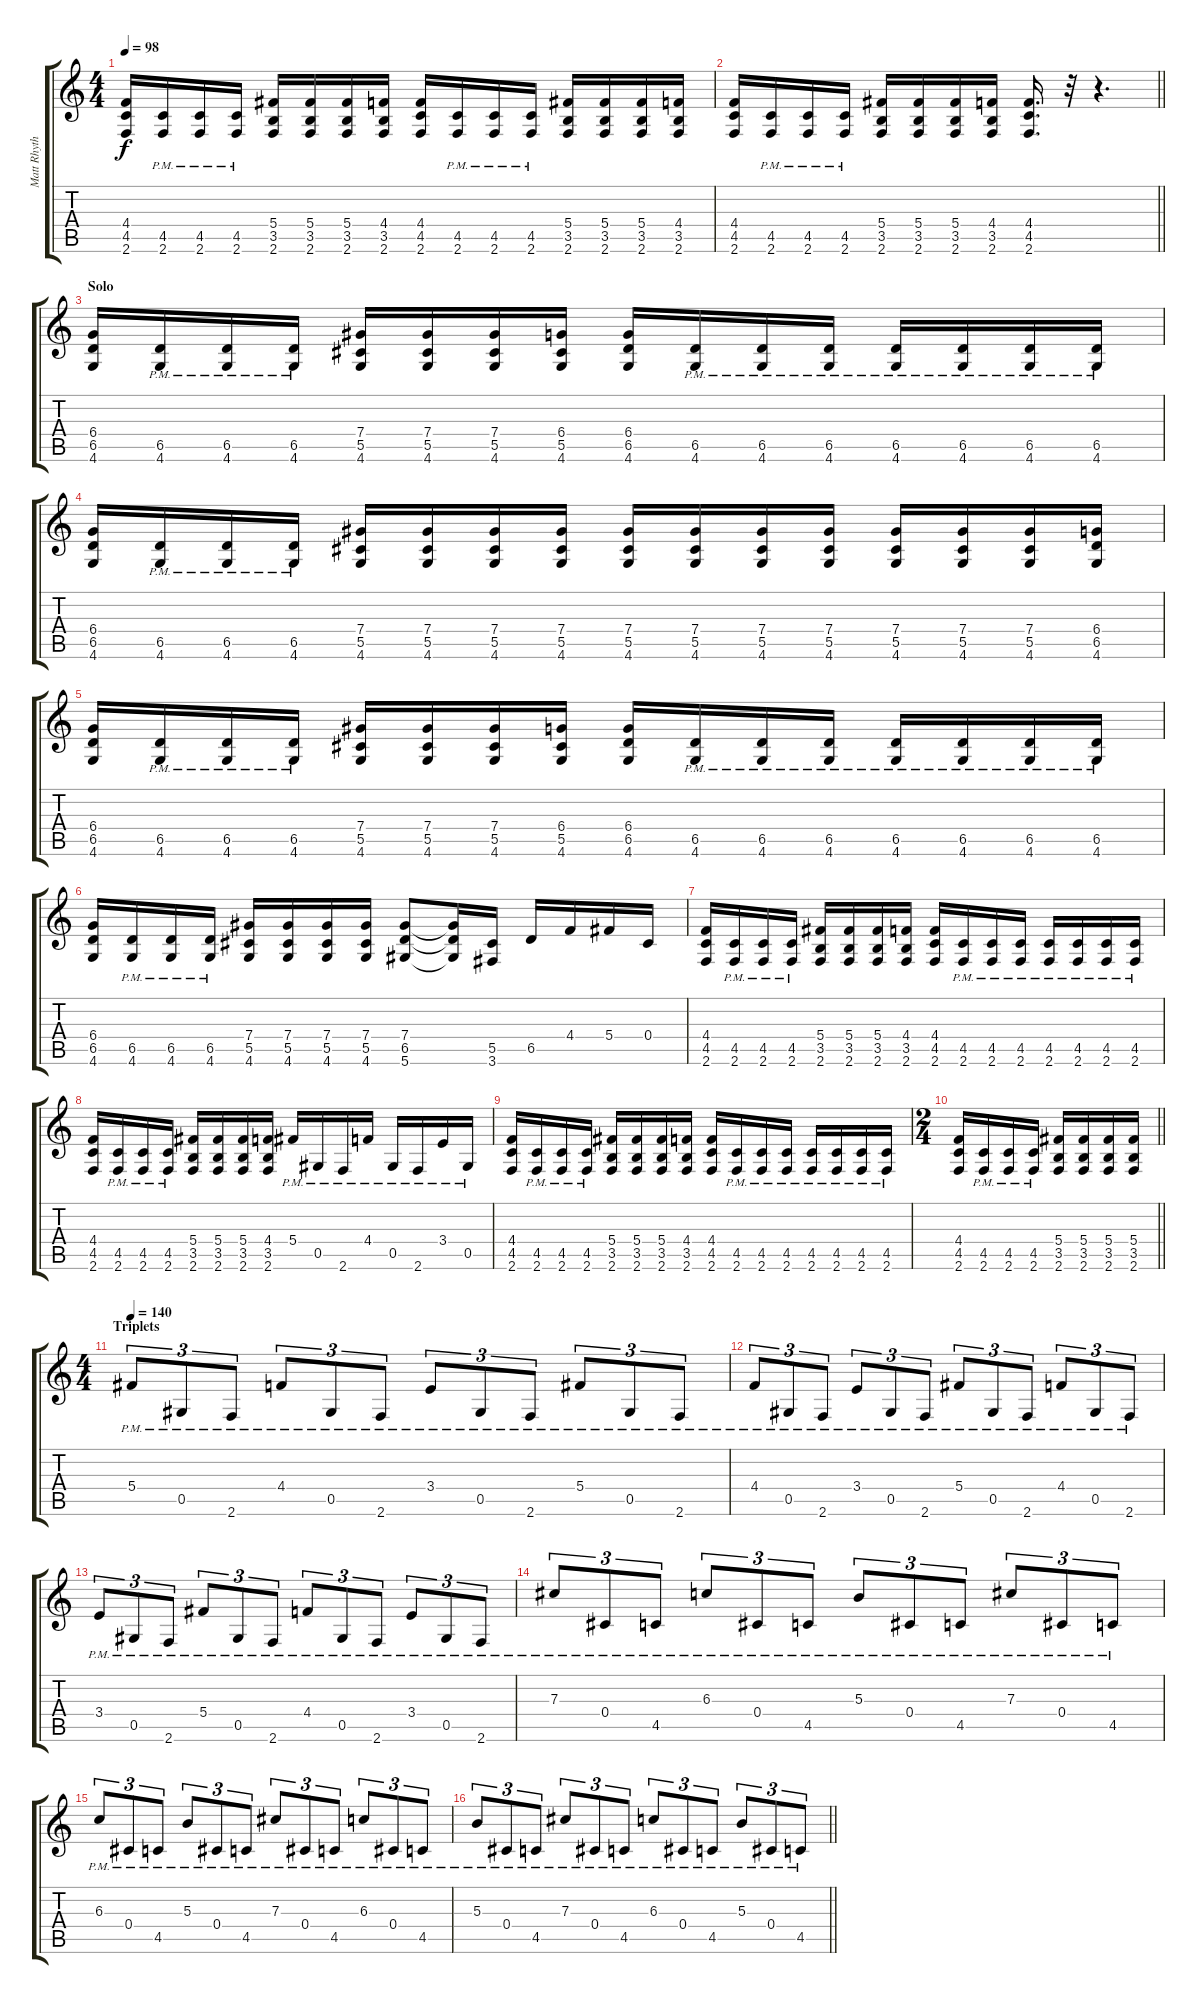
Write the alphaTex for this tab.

\track ("Matt Rhythm" "Matt Rhyth") {instrument distortionguitar}
\staff {score tabs}
\tuning (Eb4 Bb3 Gb3 Db3 Ab2 Eb2) {hide}
\ts (4 4)
\tempo 98
\clef g2
\ks c
(4.4 4.5 2.6).16{dy f} (4.5{pm} 2.6{pm}).16 (4.5{pm} 2.6{pm}).16 (4.5{pm} 2.6{pm}).16 (5.4 3.5 2.6).16 (5.4 3.5 2.6).16 (5.4 3.5 2.6).16 (4.4 3.5 2.6).16 (4.4 4.5 2.6).16 (4.5{pm} 2.6{pm}).16 (4.5{pm} 2.6{pm}).16 (4.5{pm} 2.6{pm}).16 (5.4 3.5 2.6).16 (5.4 3.5 2.6).16 (5.4 3.5 2.6).16 (4.4 3.5 2.6).16 |
\barLineRight lightlight
(4.4 4.5 2.6).16 (4.5{pm} 2.6{pm}).16 (4.5{pm} 2.6{pm}).16 (4.5{pm} 2.6{pm}).16 (5.4 3.5 2.6).16 (5.4 3.5 2.6).16 (5.4 3.5 2.6).16 (4.4 3.5 2.6).16 (4.4 4.5 2.6).16{d} r.32 r.4{d} |
\section ("" "Solo")
(6.4 6.5 4.6).16 (6.5{pm} 4.6{pm}).16 (6.5{pm} 4.6{pm}).16 (6.5{pm} 4.6{pm}).16 (7.4 5.5 4.6).16 (7.4 5.5 4.6).16 (7.4 5.5 4.6).16 (6.4 5.5 4.6).16 (6.4 6.5 4.6).16 (6.5{pm} 4.6{pm}).16 (6.5{pm} 4.6{pm}).16 (6.5{pm} 4.6{pm}).16 (6.5{pm} 4.6{pm}).16 (6.5{pm} 4.6{pm}).16 (6.5{pm} 4.6{pm}).16 (6.5{pm} 4.6{pm}).16 |
(6.4 6.5 4.6).16 (6.5{pm} 4.6{pm}).16 (6.5{pm} 4.6{pm}).16 (6.5{pm} 4.6{pm}).16 (7.4 5.5 4.6).16 (7.4 5.5 4.6).16 (7.4 5.5 4.6).16 (7.4 5.5 4.6).16 (7.4 5.5 4.6).16 (7.4 5.5 4.6).16 (7.4 5.5 4.6).16 (7.4 5.5 4.6).16 (7.4 5.5 4.6).16 (7.4 5.5 4.6).16 (7.4 5.5 4.6).16 (6.4 6.5 4.6).16 |
(6.4 6.5 4.6).16 (6.5{pm} 4.6{pm}).16 (6.5{pm} 4.6{pm}).16 (6.5{pm} 4.6{pm}).16 (7.4 5.5 4.6).16 (7.4 5.5 4.6).16 (7.4 5.5 4.6).16 (6.4 5.5 4.6).16 (6.4 6.5 4.6).16 (6.5{pm} 4.6{pm}).16 (6.5{pm} 4.6{pm}).16 (6.5{pm} 4.6{pm}).16 (6.5{pm} 4.6{pm}).16 (6.5{pm} 4.6{pm}).16 (6.5{pm} 4.6{pm}).16 (6.5{pm} 4.6{pm}).16 |
(6.4 6.5 4.6).16 (6.5{pm} 4.6{pm}).16 (6.5{pm} 4.6{pm}).16 (6.5{pm} 4.6{pm}).16 (7.4 5.5 4.6).16 (7.4 5.5 4.6).16 (7.4 5.5 4.6).16 (7.4 5.5 4.6).16 (7.4 6.5 5.6).8 (7.4{t} 6.5{t} 5.6{t}).16 (5.5 3.6).16 6.5.16 4.4.16 5.4.16 0.4.16 |
(4.4 4.5 2.6).16 (4.5{pm} 2.6{pm}).16 (4.5{pm} 2.6{pm}).16 (4.5{pm} 2.6{pm}).16 (5.4 3.5 2.6).16 (5.4 3.5 2.6).16 (5.4 3.5 2.6).16 (4.4 3.5 2.6).16 (4.4 4.5 2.6).16 (4.5{pm} 2.6{pm}).16 (4.5{pm} 2.6{pm}).16 (4.5{pm} 2.6{pm}).16 (4.5{pm} 2.6{pm}).16 (4.5{pm} 2.6{pm}).16 (4.5{pm} 2.6{pm}).16 (4.5{pm} 2.6{pm}).16 |
(4.4 4.5 2.6).16 (4.5{pm} 2.6{pm}).16 (4.5{pm} 2.6{pm}).16 (4.5{pm} 2.6{pm}).16 (5.4 3.5 2.6).16 (5.4 3.5 2.6).16 (5.4 3.5 2.6).16 (4.4 3.5 2.6).16 5.4{pm}.16 0.5{pm}.16 2.6{pm}.16 4.4{pm}.16 0.5{pm}.16 2.6{pm}.16 3.4{pm}.16 0.5{pm}.16 |
(4.4 4.5 2.6).16 (4.5{pm} 2.6{pm}).16 (4.5{pm} 2.6{pm}).16 (4.5{pm} 2.6{pm}).16 (5.4 3.5 2.6).16 (5.4 3.5 2.6).16 (5.4 3.5 2.6).16 (4.4 3.5 2.6).16 (4.4 4.5 2.6).16 (4.5{pm} 2.6{pm}).16 (4.5{pm} 2.6{pm}).16 (4.5{pm} 2.6{pm}).16 (4.5{pm} 2.6{pm}).16 (4.5{pm} 2.6{pm}).16 (4.5{pm} 2.6{pm}).16 (4.5{pm} 2.6{pm}).16 |
\ts (2 4)
\barLineRight lightlight
(4.4 4.5 2.6).16 (4.5{pm} 2.6{pm}).16 (4.5{pm} 2.6{pm}).16 (4.5{pm} 2.6{pm}).16 (5.4 3.5 2.6).16 (5.4 3.5 2.6).16 (5.4 3.5 2.6).16 (5.4 3.5 2.6).16 |
\ts (4 4)
\section ("" "Triplets")
\tempo 140
5.4{pm}.8{tu (3 2)} 0.5{pm}.8{tu (3 2)} 2.6{pm}.8{tu (3 2)} 4.4{pm}.8{tu (3 2)} 0.5{pm}.8{tu (3 2)} 2.6{pm}.8{tu (3 2)} 3.4{pm}.8{tu (3 2)} 0.5{pm}.8{tu (3 2)} 2.6{pm}.8{tu (3 2)} 5.4{pm}.8{tu (3 2)} 0.5{pm}.8{tu (3 2)} 2.6{pm}.8{tu (3 2)} |
4.4{pm}.8{tu (3 2)} 0.5{pm}.8{tu (3 2)} 2.6{pm}.8{tu (3 2)} 3.4{pm}.8{tu (3 2)} 0.5{pm}.8{tu (3 2)} 2.6{pm}.8{tu (3 2)} 5.4{pm}.8{tu (3 2)} 0.5{pm}.8{tu (3 2)} 2.6{pm}.8{tu (3 2)} 4.4{pm}.8{tu (3 2)} 0.5{pm}.8{tu (3 2)} 2.6{pm}.8{tu (3 2)} |
3.4{pm}.8{tu (3 2)} 0.5{pm}.8{tu (3 2)} 2.6{pm}.8{tu (3 2)} 5.4{pm}.8{tu (3 2)} 0.5{pm}.8{tu (3 2)} 2.6{pm}.8{tu (3 2)} 4.4{pm}.8{tu (3 2)} 0.5{pm}.8{tu (3 2)} 2.6{pm}.8{tu (3 2)} 3.4{pm}.8{tu (3 2)} 0.5{pm}.8{tu (3 2)} 2.6{pm}.8{tu (3 2)} |
7.3{pm}.8{tu (3 2)} 0.4{pm}.8{tu (3 2)} 4.5{pm}.8{tu (3 2)} 6.3{pm}.8{tu (3 2)} 0.4{pm}.8{tu (3 2)} 4.5{pm}.8{tu (3 2)} 5.3{pm}.8{tu (3 2)} 0.4{pm}.8{tu (3 2)} 4.5{pm}.8{tu (3 2)} 7.3{pm}.8{tu (3 2)} 0.4{pm}.8{tu (3 2)} 4.5{pm}.8{tu (3 2)} |
6.3{pm}.8{tu (3 2)} 0.4{pm}.8{tu (3 2)} 4.5{pm}.8{tu (3 2)} 5.3{pm}.8{tu (3 2)} 0.4{pm}.8{tu (3 2)} 4.5{pm}.8{tu (3 2)} 7.3{pm}.8{tu (3 2)} 0.4{pm}.8{tu (3 2)} 4.5{pm}.8{tu (3 2)} 6.3{pm}.8{tu (3 2)} 0.4{pm}.8{tu (3 2)} 4.5{pm}.8{tu (3 2)} |
\barLineRight lightlight
5.3{pm}.8{tu (3 2)} 0.4{pm}.8{tu (3 2)} 4.5{pm}.8{tu (3 2)} 7.3{pm}.8{tu (3 2)} 0.4{pm}.8{tu (3 2)} 4.5{pm}.8{tu (3 2)} 6.3{pm}.8{tu (3 2)} 0.4{pm}.8{tu (3 2)} 4.5{pm}.8{tu (3 2)} 5.3{pm}.8{tu (3 2)} 0.4{pm}.8{tu (3 2)} 4.5{pm}.8{tu (3 2)}
